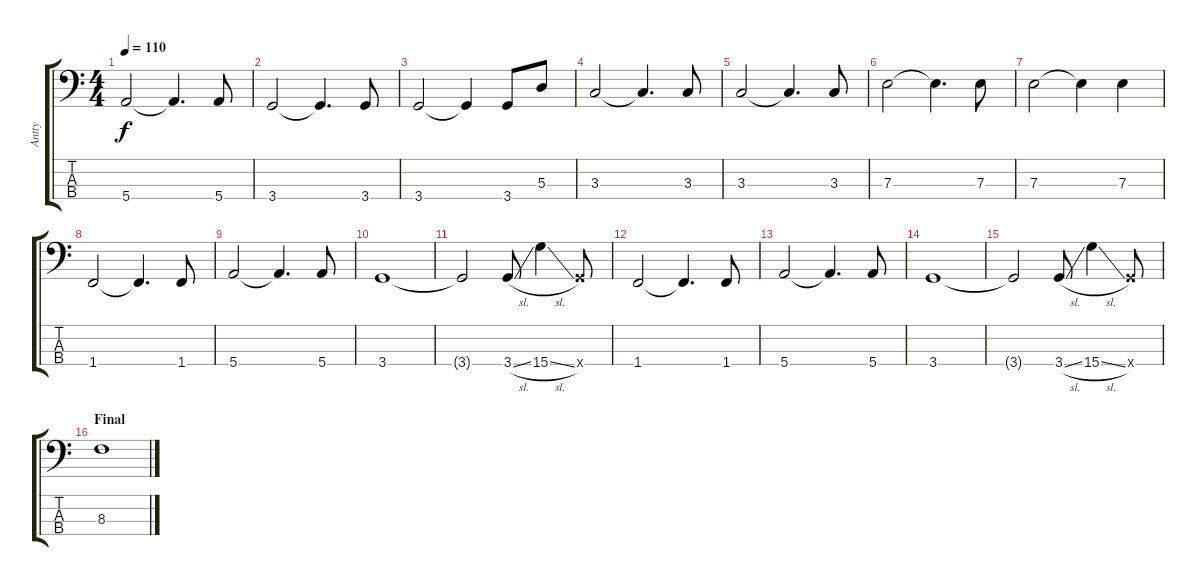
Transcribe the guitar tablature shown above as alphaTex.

\track ("Antty" "Antty") {instrument acousticbass}
\staff {score tabs}
\tuning (G2 D2 A1 E1) {hide}
\ts (4 4)
\tempo 110
\clef f4
\ks c
5.4.2{dy f} 5.4{t}.4{d} 5.4.8 |
3.4.2 3.4{t}.4{d} 3.4.8 |
3.4.2 3.4{t}.4 3.4.8 5.3.8 |
3.3.2 3.3{t}.4{d} 3.3.8 |
3.3.2 3.3{t}.4{d} 3.3.8 |
7.3.2 7.3{t}.4{d} 7.3.8 |
7.3.2 7.3{t}.4 7.3.4 |
1.4.2 1.4{t}.4{d} 1.4.8 |
5.4.2 5.4{t}.4{d} 5.4.8 |
3.4.1 |
3.4{t}.2 3.4{sl}.8 15.4{sl}.4 3.4{x}.8 |
1.4.2 1.4{t}.4{d} 1.4.8 |
5.4.2 5.4{t}.4{d} 5.4.8 |
3.4.1 |
3.4{t}.2 3.4{sl}.8 15.4{sl}.4 3.4{x}.8 |
\section ("" "Final")
8.3.1
